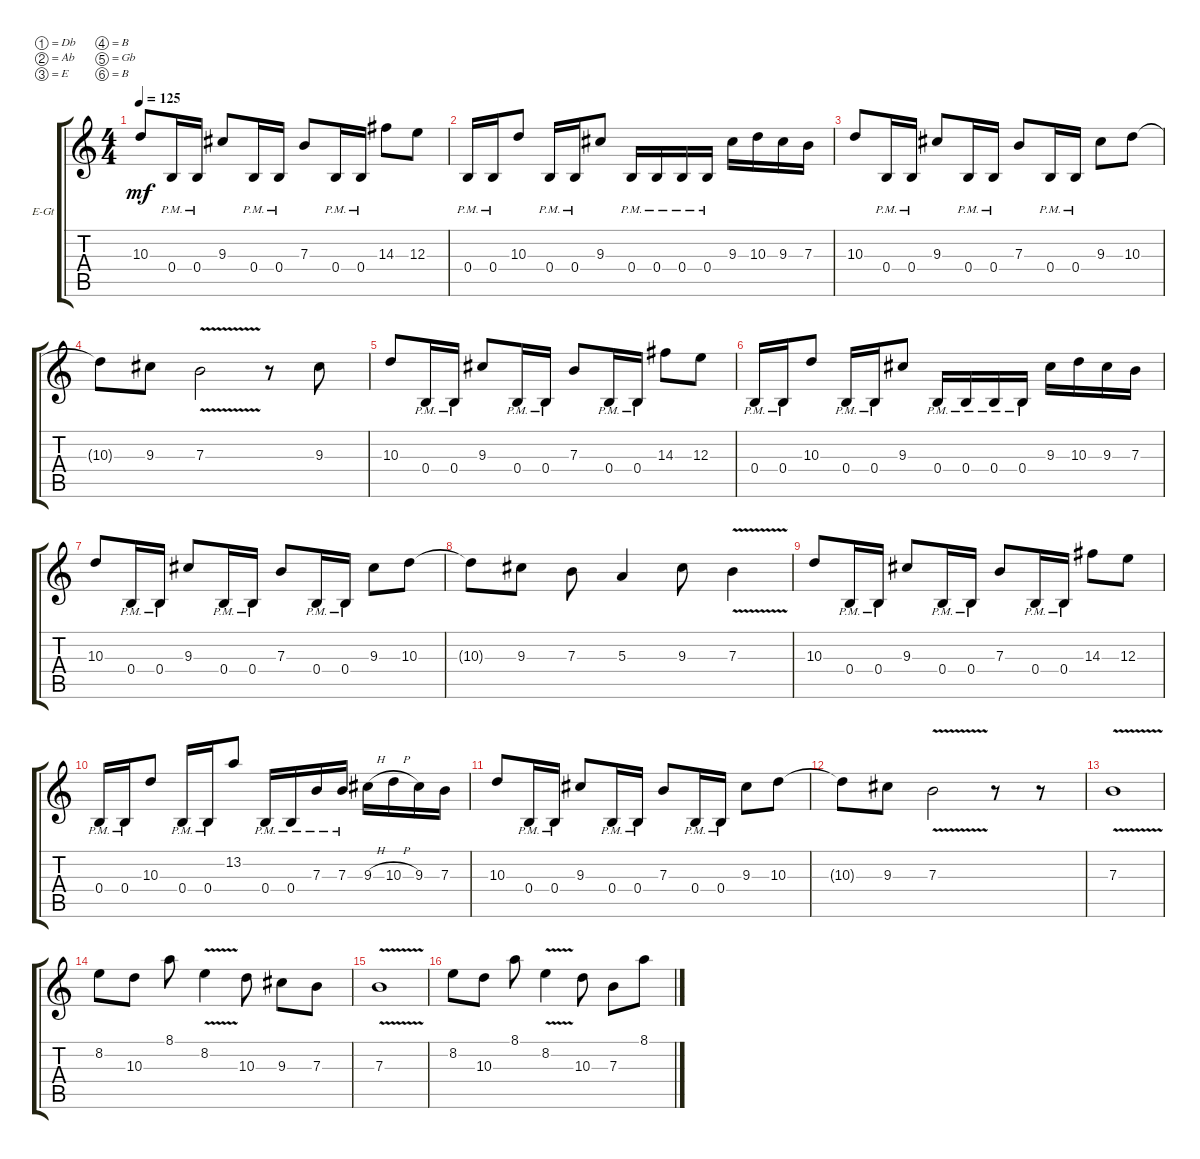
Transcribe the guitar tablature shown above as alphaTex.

\defaultSystemsLayout 4
\bracketExtendMode groupsimilarinstruments
\firstSystemTrackNameOrientation horizontal
\otherSystemsTrackNameOrientation horizontal
\track ("Lead" "E-Gt") {instrument distortionguitar}
\staff {score tabs}
\tuning (Db4 Ab3 E3 B2 Gb2 B1)
\ts (4 4)
\tempo 125
\clef g2
\ks c
10.3.8{dy mf instrument distortionguitar} 0.4{pm}.16 0.4{pm}.16 9.3.8 0.4{pm}.16 0.4{pm}.16 7.3.8 0.4{pm}.16 0.4{pm}.16 14.3.8 12.3.8 |
0.4{pm}.16 0.4{pm}.16 10.3.8 0.4{pm}.16 0.4{pm}.16 9.3.8 0.4{pm}.16 0.4{pm}.16 0.4{pm}.16 0.4{pm}.16 9.3.16 10.3.16 9.3.16 7.3.16 |
10.3.8 0.4{pm}.16 0.4{pm}.16 9.3.8 0.4{pm}.16 0.4{pm}.16 7.3.8 0.4{pm}.16 0.4{pm}.16 9.3.8 10.3.8 |
10.3{t}.8 9.3.8 7.3{v}.2 r.8 9.3.8 |
10.3.8 0.4{pm}.16 0.4{pm}.16 9.3.8 0.4{pm}.16 0.4{pm}.16 7.3.8 0.4{pm}.16 0.4{pm}.16 14.3.8 12.3.8 |
0.4{pm}.16 0.4{pm}.16 10.3.8 0.4{pm}.16 0.4{pm}.16 9.3.8 0.4{pm}.16 0.4{pm}.16 0.4{pm}.16 0.4{pm}.16 9.3.16 10.3.16 9.3.16 7.3.16 |
10.3.8 0.4{pm}.16 0.4{pm}.16 9.3.8 0.4{pm}.16 0.4{pm}.16 7.3.8 0.4{pm}.16 0.4{pm}.16 9.3.8 10.3.8 |
10.3{t}.8 9.3.8 7.3.8 5.3.4 9.3.8 7.3{v}.4 |
10.3.8 0.4{pm}.16 0.4{pm}.16 9.3.8 0.4{pm}.16 0.4{pm}.16 7.3.8 0.4{pm}.16 0.4{pm}.16 14.3.8 12.3.8 |
0.4{pm}.16 0.4{pm}.16 10.3.8 0.4{pm}.16 0.4{pm}.16 13.2.8 0.4{pm}.16 0.4{pm}.16 7.3{pm}.16 7.3{pm}.16 9.3{h}.16 10.3{h}.16 9.3.16 7.3.16 |
10.3.8 0.4{pm}.16 0.4{pm}.16 9.3.8 0.4{pm}.16 0.4{pm}.16 7.3.8 0.4{pm}.16 0.4{pm}.16 9.3.8 10.3.8 |
10.3{t}.8 9.3.8 7.3{v}.2 r.8 r.8 |
7.3{v}.1 |
8.2.8 10.3.8 8.1.8 8.2{v}.4 10.3.8 9.3.8 7.3.8 |
7.3{v}.1 |
8.2.8 10.3.8 8.1.8 8.2{v}.4 10.3.8 7.3.8 8.1.8
